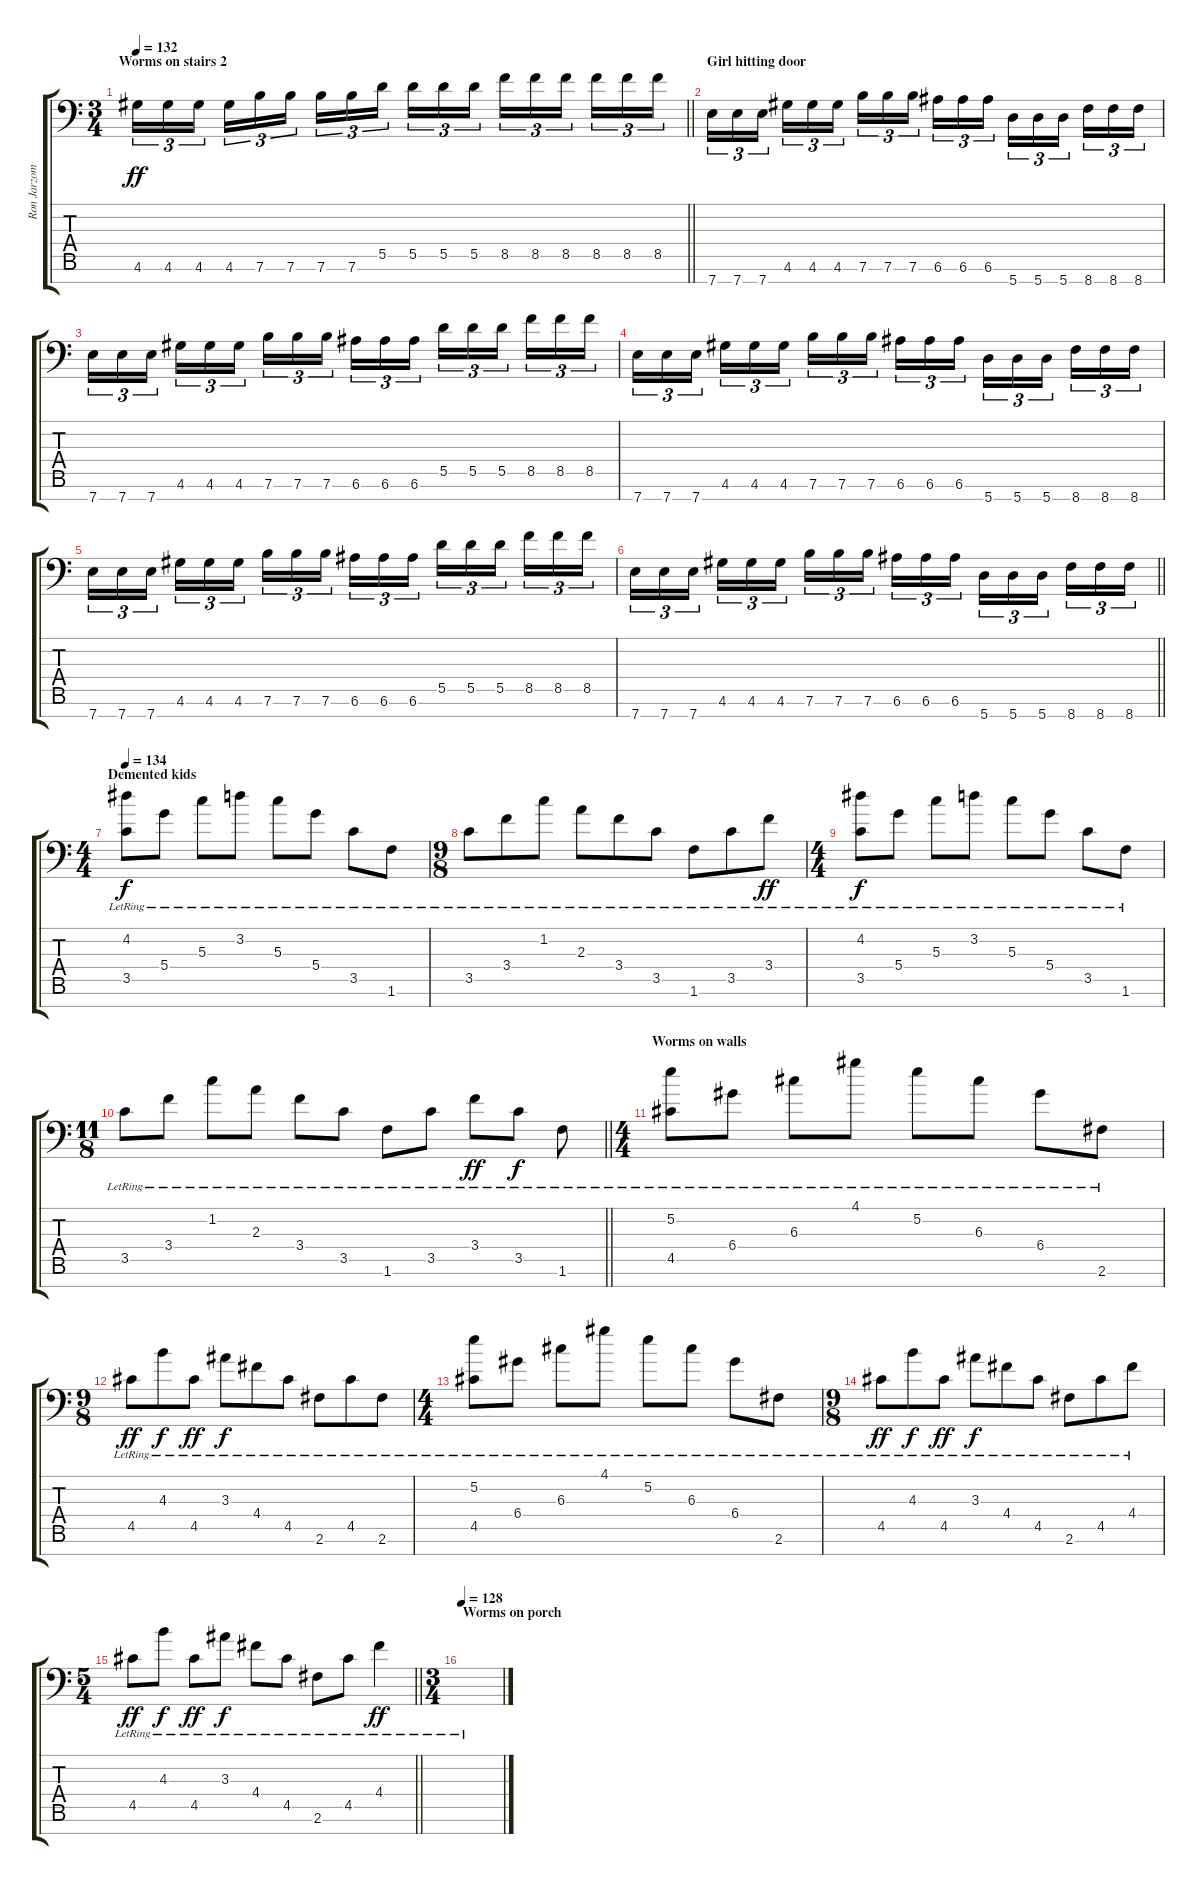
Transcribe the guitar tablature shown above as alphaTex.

\track ("Ron Jarzombek Rhythm 2" "Ron Jarzom") {instrument acousticguitarsteel}
\staff {score tabs}
\tuning (E4 B3 G3 D3 A2 E2 A1) {hide}
\ts (3 4)
\section ("" "Worms on stairs 2")
\tempo 132
\clef f4
\barLineRight lightlight
\ks c
4.6.16{tu (3 2) dy ff} 4.6.16{tu (3 2)} 4.6.16{tu (3 2) beam splitsecondary} 4.6.16{tu (3 2)} 7.6.16{tu (3 2)} 7.6.16{tu (3 2)} 7.6.16{tu (3 2)} 7.6.16{tu (3 2)} 5.5.16{tu (3 2) beam splitsecondary} 5.5.16{tu (3 2)} 5.5.16{tu (3 2)} 5.5.16{tu (3 2)} 8.5.16{tu (3 2)} 8.5.16{tu (3 2)} 8.5.16{tu (3 2) beam splitsecondary} 8.5.16{tu (3 2)} 8.5.16{tu (3 2)} 8.5.16{tu (3 2)} |
\section ("" "Girl hitting door")
7.7.16{tu (3 2)} 7.7.16{tu (3 2)} 7.7.16{tu (3 2) beam splitsecondary} 4.6.16{tu (3 2)} 4.6.16{tu (3 2)} 4.6.16{tu (3 2)} 7.6.16{tu (3 2)} 7.6.16{tu (3 2)} 7.6.16{tu (3 2) beam splitsecondary} 6.6.16{tu (3 2)} 6.6.16{tu (3 2)} 6.6.16{tu (3 2)} 5.7.16{tu (3 2)} 5.7.16{tu (3 2)} 5.7.16{tu (3 2) beam splitsecondary} 8.7.16{tu (3 2)} 8.7.16{tu (3 2)} 8.7.16{tu (3 2)} |
7.7.16{tu (3 2)} 7.7.16{tu (3 2)} 7.7.16{tu (3 2) beam splitsecondary} 4.6.16{tu (3 2)} 4.6.16{tu (3 2)} 4.6.16{tu (3 2)} 7.6.16{tu (3 2)} 7.6.16{tu (3 2)} 7.6.16{tu (3 2) beam splitsecondary} 6.6.16{tu (3 2)} 6.6.16{tu (3 2)} 6.6.16{tu (3 2)} 5.5.16{tu (3 2)} 5.5.16{tu (3 2)} 5.5.16{tu (3 2) beam splitsecondary} 8.5.16{tu (3 2)} 8.5.16{tu (3 2)} 8.5.16{tu (3 2)} |
7.7.16{tu (3 2)} 7.7.16{tu (3 2)} 7.7.16{tu (3 2) beam splitsecondary} 4.6.16{tu (3 2)} 4.6.16{tu (3 2)} 4.6.16{tu (3 2)} 7.6.16{tu (3 2)} 7.6.16{tu (3 2)} 7.6.16{tu (3 2) beam splitsecondary} 6.6.16{tu (3 2)} 6.6.16{tu (3 2)} 6.6.16{tu (3 2)} 5.7.16{tu (3 2)} 5.7.16{tu (3 2)} 5.7.16{tu (3 2) beam splitsecondary} 8.7.16{tu (3 2)} 8.7.16{tu (3 2)} 8.7.16{tu (3 2)} |
7.7.16{tu (3 2)} 7.7.16{tu (3 2)} 7.7.16{tu (3 2) beam splitsecondary} 4.6.16{tu (3 2)} 4.6.16{tu (3 2)} 4.6.16{tu (3 2)} 7.6.16{tu (3 2)} 7.6.16{tu (3 2)} 7.6.16{tu (3 2) beam splitsecondary} 6.6.16{tu (3 2)} 6.6.16{tu (3 2)} 6.6.16{tu (3 2)} 5.5.16{tu (3 2)} 5.5.16{tu (3 2)} 5.5.16{tu (3 2) beam splitsecondary} 8.5.16{tu (3 2)} 8.5.16{tu (3 2)} 8.5.16{tu (3 2)} |
\barLineRight lightlight
7.7.16{tu (3 2)} 7.7.16{tu (3 2)} 7.7.16{tu (3 2) beam splitsecondary} 4.6.16{tu (3 2)} 4.6.16{tu (3 2)} 4.6.16{tu (3 2)} 7.6.16{tu (3 2)} 7.6.16{tu (3 2)} 7.6.16{tu (3 2) beam splitsecondary} 6.6.16{tu (3 2)} 6.6.16{tu (3 2)} 6.6.16{tu (3 2)} 5.7.16{tu (3 2)} 5.7.16{tu (3 2)} 5.7.16{tu (3 2) beam splitsecondary} 8.7.16{tu (3 2)} 8.7.16{tu (3 2)} 8.7.16{tu (3 2)} |
\ts (4 4)
\section ("" "Demented kids")
\tempo 134
(4.2{lr} 3.5{lr}).8{dy f instrument acousticguitarsteel} 5.4{lr}.8 5.3{lr}.8 3.2{lr}.8 5.3{lr}.8 5.4{lr}.8 3.5{lr}.8 1.6{lr}.8 |
\ts (9 8)
3.5{lr}.8 3.4{lr}.8 1.2{lr}.8 2.3{lr}.8 3.4{lr}.8 3.5{lr}.8 1.6{lr}.8 3.5{lr}.8 3.4{lr}.8{dy ff} |
\ts (4 4)
(4.2{lr} 3.5{lr}).8{dy f} 5.4{lr}.8 5.3{lr}.8 3.2{lr}.8 5.3{lr}.8 5.4{lr}.8 3.5{lr}.8 1.6{lr}.8 |
\ts (11 8)
\barLineRight lightlight
3.5{lr}.8 3.4{lr}.8 1.2{lr}.8 2.3{lr}.8 3.4{lr}.8 3.5{lr}.8 1.6{lr}.8 3.5{lr}.8 3.4{lr}.8{dy ff} 3.5{lr}.8{dy f} 1.6{lr}.8 |
\ts (4 4)
\section ("" "Worms on walls")
(5.2{lr} 4.5{lr}).8 6.4{lr}.8 6.3{lr}.8 4.1{lr}.8 5.2{lr}.8 6.3{lr}.8 6.4{lr}.8 2.6{lr}.8 |
\ts (9 8)
4.5{lr}.8{dy ff} 4.3{lr}.8{dy f} 4.5{lr}.8{dy ff} 3.3{lr}.8{dy f} 4.4{lr}.8 4.5{lr}.8 2.6{lr}.8 4.5{lr}.8 2.6{lr}.8 |
\ts (4 4)
(5.2{lr} 4.5{lr}).8 6.4{lr}.8 6.3{lr}.8 4.1{lr}.8 5.2{lr}.8 6.3{lr}.8 6.4{lr}.8 2.6{lr}.8 |
\ts (9 8)
4.5{lr}.8{dy ff} 4.3{lr}.8{dy f} 4.5{lr}.8{dy ff} 3.3{lr}.8{dy f} 4.4{lr}.8 4.5{lr}.8 2.6{lr}.8 4.5{lr}.8 4.4{lr}.8 |
\ts (5 4)
\barLineRight lightlight
4.5{lr}.8{dy ff} 4.3{lr}.8{dy f} 4.5{lr}.8{dy ff} 3.3{lr}.8{dy f} 4.4{lr}.8 4.5{lr}.8 2.6{lr}.8 4.5{lr}.8 4.4{lr}.4{dy ff} |
\ts (3 4)
\section ("" "Worms on porch")
\tempo 128
